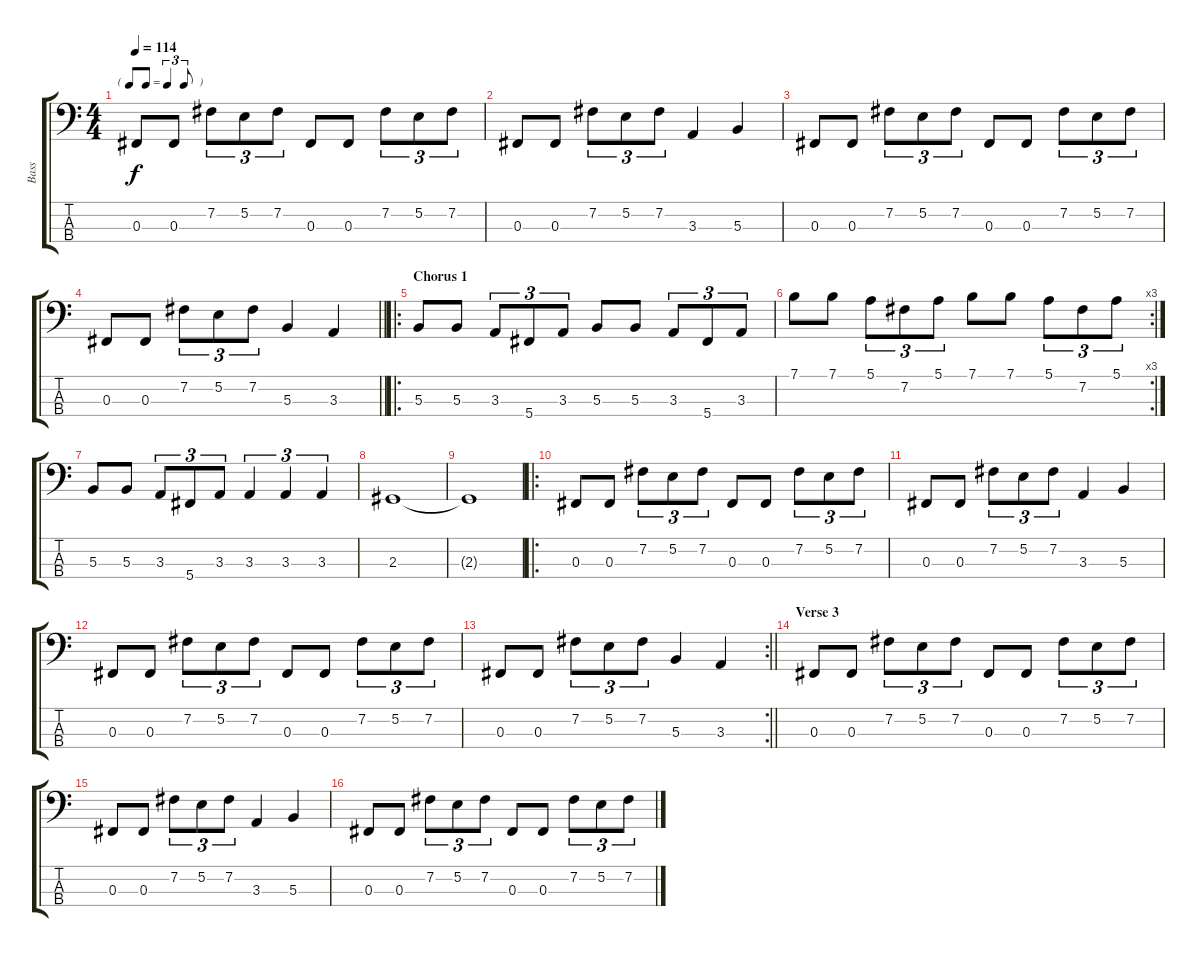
\track ("Bass" "Bass") {instrument electricbassfinger}
\staff {score tabs}
\tuning (E2 B1 Gb1 Db1) {hide}
\ts (4 4)
\tf triplet8th
\tempo 114
\clef f4
\ks c
0.3.8{dy f} 0.3.8 7.2.8{tu (3 2)} 5.2.8{tu (3 2)} 7.2.8{tu (3 2)} 0.3.8 0.3.8 7.2.8{tu (3 2)} 5.2.8{tu (3 2)} 7.2.8{tu (3 2)} |
0.3.8 0.3.8 7.2.8{tu (3 2)} 5.2.8{tu (3 2)} 7.2.8{tu (3 2)} 3.3.4 5.3.4 |
0.3.8 0.3.8 7.2.8{tu (3 2)} 5.2.8{tu (3 2)} 7.2.8{tu (3 2)} 0.3.8 0.3.8 7.2.8{tu (3 2)} 5.2.8{tu (3 2)} 7.2.8{tu (3 2)} |
\barLineRight lightlight
0.3.8 0.3.8 7.2.8{tu (3 2)} 5.2.8{tu (3 2)} 7.2.8{tu (3 2)} 5.3.4 3.3.4 |
\ro
\section ("" "Chorus 1")
5.3.8 5.3.8 3.3.8{tu (3 2)} 5.4.8{tu (3 2)} 3.3.8{tu (3 2)} 5.3.8 5.3.8 3.3.8{tu (3 2)} 5.4.8{tu (3 2)} 3.3.8{tu (3 2)} |
\rc 3
7.1.8 7.1.8 5.1.8{tu (3 2)} 7.2.8{tu (3 2)} 5.1.8{tu (3 2)} 7.1.8 7.1.8 5.1.8{tu (3 2)} 7.2.8{tu (3 2)} 5.1.8{tu (3 2)} |
5.3.8 5.3.8 3.3.8{tu (3 2)} 5.4.8{tu (3 2)} 3.3.8{tu (3 2)} 3.3.4{tu (3 2)} 3.3.4{tu (3 2)} 3.3.4{tu (3 2)} |
2.3.1 |
2.3{t}.1 |
\ro
0.3.8 0.3.8 7.2.8{tu (3 2)} 5.2.8{tu (3 2)} 7.2.8{tu (3 2)} 0.3.8 0.3.8 7.2.8{tu (3 2)} 5.2.8{tu (3 2)} 7.2.8{tu (3 2)} |
0.3.8 0.3.8 7.2.8{tu (3 2)} 5.2.8{tu (3 2)} 7.2.8{tu (3 2)} 3.3.4 5.3.4 |
0.3.8 0.3.8 7.2.8{tu (3 2)} 5.2.8{tu (3 2)} 7.2.8{tu (3 2)} 0.3.8 0.3.8 7.2.8{tu (3 2)} 5.2.8{tu (3 2)} 7.2.8{tu (3 2)} |
\rc 2
\barLineRight lightlight
0.3.8 0.3.8 7.2.8{tu (3 2)} 5.2.8{tu (3 2)} 7.2.8{tu (3 2)} 5.3.4 3.3.4 |
\section ("" "Verse 3")
0.3.8 0.3.8 7.2.8{tu (3 2)} 5.2.8{tu (3 2)} 7.2.8{tu (3 2)} 0.3.8 0.3.8 7.2.8{tu (3 2)} 5.2.8{tu (3 2)} 7.2.8{tu (3 2)} |
0.3.8 0.3.8 7.2.8{tu (3 2)} 5.2.8{tu (3 2)} 7.2.8{tu (3 2)} 3.3.4 5.3.4 |
0.3.8 0.3.8 7.2.8{tu (3 2)} 5.2.8{tu (3 2)} 7.2.8{tu (3 2)} 0.3.8 0.3.8 7.2.8{tu (3 2)} 5.2.8{tu (3 2)} 7.2.8{tu (3 2)}
